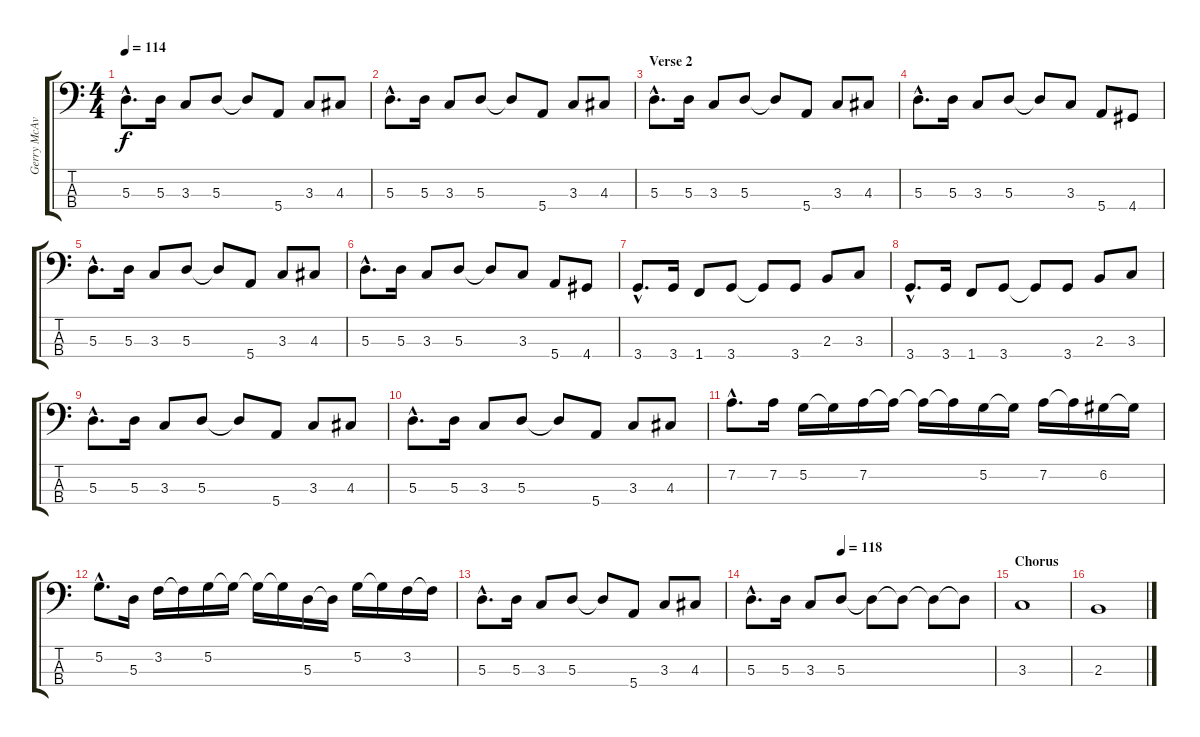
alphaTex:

\track ("Gerry McAvoy" "Gerry McAv") {instrument electricbasspick}
\staff {score tabs}
\tuning (G2 D2 A1 E1) {hide}
\ts (4 4)
\tempo 114
\clef f4
\ks c
5.3{hac}.8{d dy f} 5.3.16 3.3.8 5.3.8 5.3{t}.8 5.4.8 3.3.8 4.3.8 |
5.3{hac}.8{d} 5.3.16 3.3.8 5.3.8 5.3{t}.8 5.4.8 3.3.8 4.3.8 |
\section ("" "Verse 2")
5.3{hac}.8{d} 5.3.16 3.3.8 5.3.8 5.3{t}.8 5.4.8 3.3.8 4.3.8 |
5.3{hac}.8{d} 5.3.16 3.3.8 5.3.8 5.3{t}.8 3.3.8 5.4.8 4.4.8 |
5.3{hac}.8{d} 5.3.16 3.3.8 5.3.8 5.3{t}.8 5.4.8 3.3.8 4.3.8 |
5.3{hac}.8{d} 5.3.16 3.3.8 5.3.8 5.3{t}.8 3.3.8 5.4.8 4.4.8 |
3.4{hac}.8{d} 3.4.16 1.4.8 3.4.8 3.4{t}.8 3.4.8 2.3.8 3.3.8 |
3.4{hac}.8{d} 3.4.16 1.4.8 3.4.8 3.4{t}.8 3.4.8 2.3.8 3.3.8 |
5.3{hac}.8{d} 5.3.16 3.3.8 5.3.8 5.3{t}.8 5.4.8 3.3.8 4.3.8 |
5.3{hac}.8{d} 5.3.16 3.3.8 5.3.8 5.3{t}.8 5.4.8 3.3.8 4.3.8 |
7.2{hac}.8{d} 7.2.16 5.2.16 5.2{t}.16 7.2.16 7.2{t}.16 7.2{t}.16 7.2{t}.16 5.2.16 5.2{t}.16 7.2.16 7.2{t}.16 6.2.16 6.2{t}.16 |
5.2{hac}.8{d} 5.3.16 3.2.16 3.2{t}.16 5.2.16 5.2{t}.16 5.2{t}.16 5.2{t}.16 5.3.16 5.3{t}.16 5.2.16 5.2{t}.16 3.2.16 3.2{t}.16 |
5.3{hac}.8{d} 5.3.16 3.3.8 5.3.8 5.3{t}.8 5.4.8 3.3.8 4.3.8 |
\tempo (118 0.375)
5.3{hac}.8{d} 5.3.16 3.3.8 5.3.8 5.3{t}.8 5.3{t}.8 5.3{t}.8 5.3{t}.8 |
\section ("" "Chorus")
3.3.1 |
2.3.1
